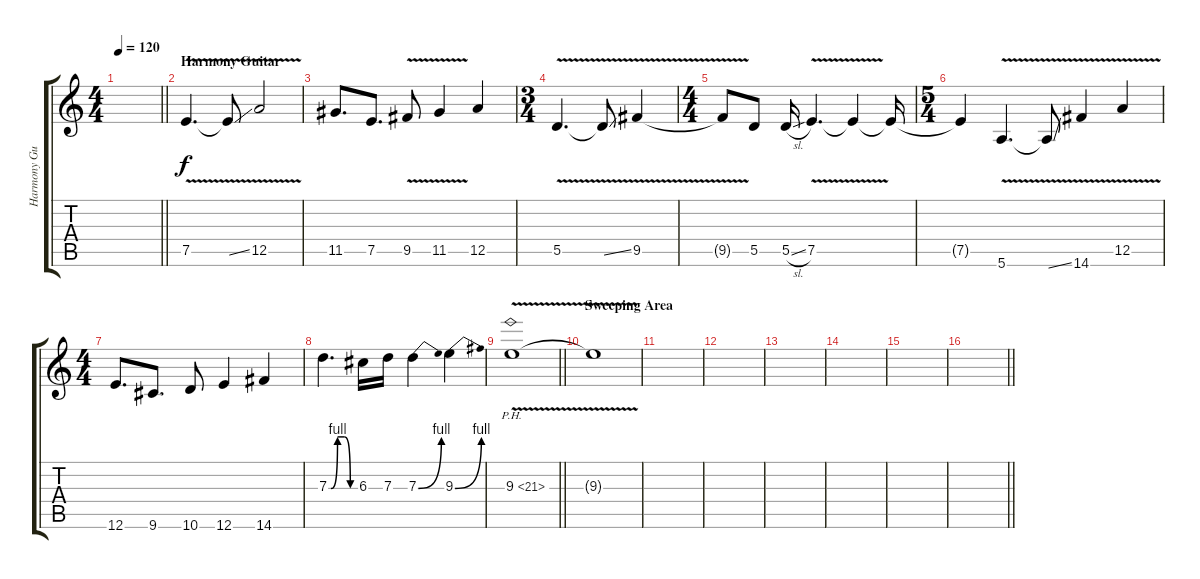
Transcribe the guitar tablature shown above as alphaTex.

\track ("Harmony Guitar (Felix Vaillancourt)" "Harmony Gu") {instrument distortionguitar}
\staff {score tabs}
\tuning (E4 B3 G3 D3 A2 E2) {hide}
\ts (4 4)
\tempo 120
\clef g2
\barLineRight lightlight
\ks c
|
\section ("" "Harmony Guitar")
7.5{v}.4{d} 7.5{ss t}.8 12.5{v}.2 |
11.5.8{d} 7.5.8{d} 9.5{v}.8 11.5{v}.4 12.5.4 |
\ts (3 4)
5.5{v}.4{d} 5.5{ss t}.8 9.5{v}.4 |
\ts (4 4)
9.5{t}.8 5.5.8 5.5{sl}.16 7.5{v}.4{d} 7.5{t}.4 7.5{t}.16 |
\ts (5 4)
7.5{t}.4 5.6{v}.4{d} 5.6{ss t}.8 14.6{v}.4 12.5{v}.4 |
\ts (4 4)
12.6.8{d} 9.6.8{d} 10.6.8 12.6.4 14.6.4 |
7.3{be (custom 0 0 5 0 20 4 35 4 49 0 60 0)}.4{d} 6.3.16 7.3.16 7.3{be (bend 0 0 60 4)}.4 9.3{be (bend 0 0 60 4)}.4 |
\barLineRight lightlight
9.3{ph 12 v}.1 |
\section ("" "Sweeping Area")
9.3{t}.1 |
|
|
|
|
|
\barLineRight lightlight
